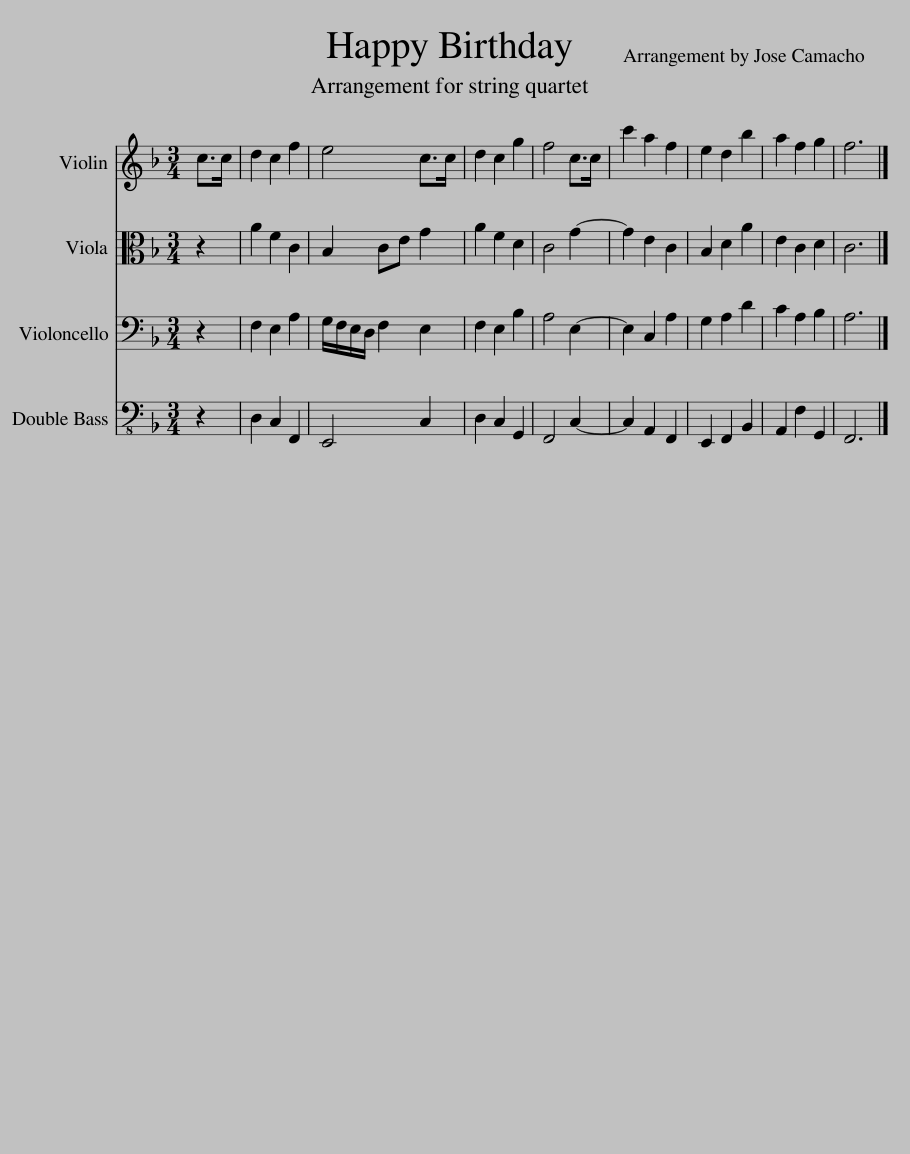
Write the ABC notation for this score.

X:1
%%score 1 2 3 4
L:1/8
M:3/4
I:linebreak $
K:F
V:1 treble
V:2 alto
V:3 bass
V:4 bass-8
V:1
 c>c | d2 c2 f2 | e4 c>c | d2 c2 g2 | f4 c>c | %5
 c'2 a2 f2 | e2 d2 b2 | a2 f2 g2 | f6 |] %9
V:2
 z2 | A2 F2 C2 | B,2 CE G2 | A2 F2 D2 | C4 G2- | %5
 G2 E2 C2 | B,2 D2 A2 | E2 C2 D2 | C6 |] %9
V:3
 z2 | F,2 E,2 A,2 | G,/F,/E,/D,/ F,2 E,2 | F,2 E,2 B,2 | A,4 E,2- | %5
 E,2 C,2 A,2 | G,2 A,2 D2 | C2 A,2 B,2 | A,6 |] %9
V:4
 z2 | D,2 C,2 F,,2 | E,,4 C,2 | D,2 C,2 G,,2 | F,,4 C,2- | %5
 C,2 A,,2 F,,2 | E,,2 F,,2 B,,2 | A,,2 F,2 G,,2 | F,,6 |] %9
